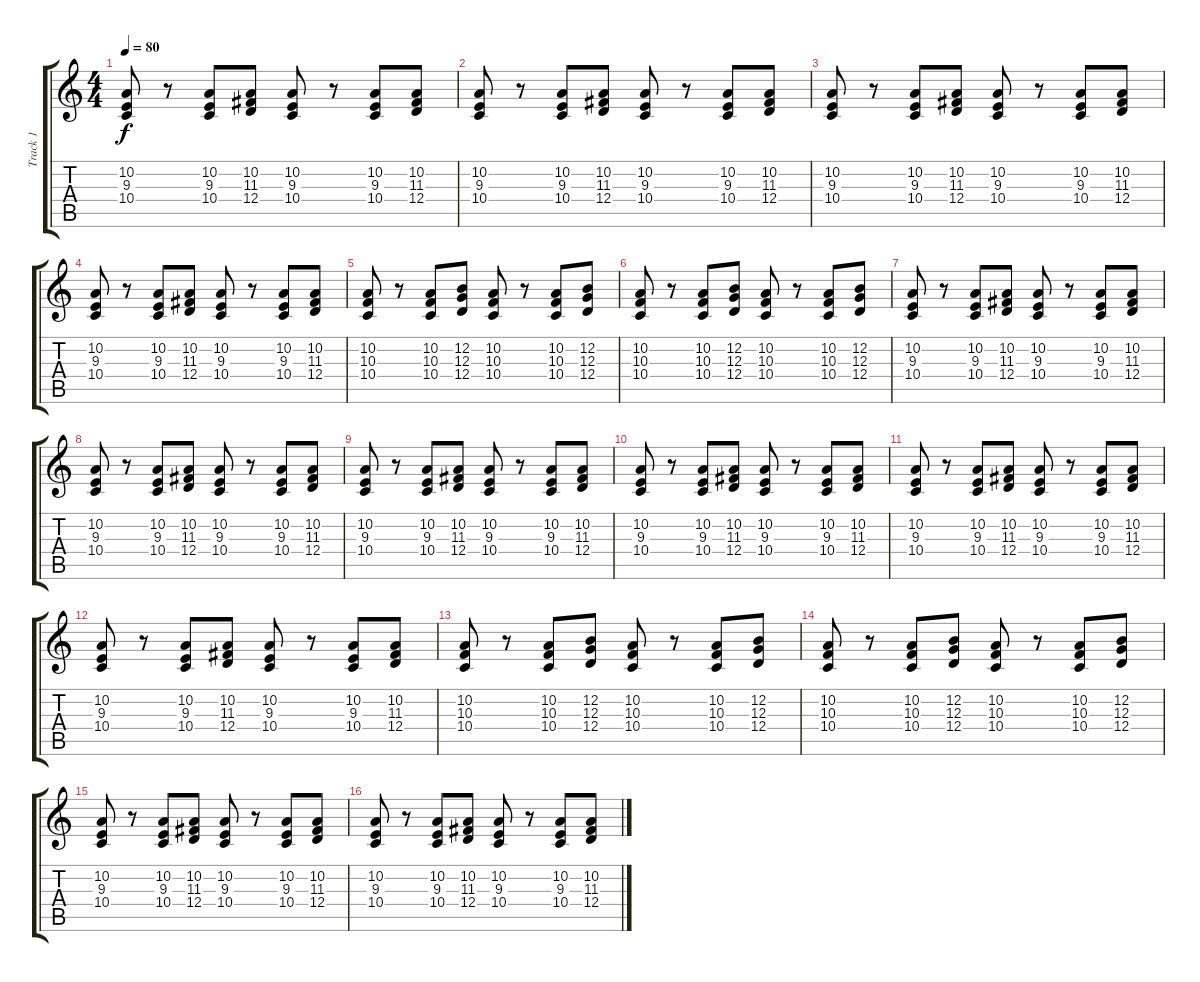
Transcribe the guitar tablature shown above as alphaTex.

\track ("Track 1" "Track 1") {instrument stringensemble1}
\staff {score tabs}
\tuning (E4 B3 G3 D3 A2 E2) {hide}
\ts (4 4)
\tempo 80
\clef g2
\ks c
(10.2 9.3 10.4).8{dy f} r.8 (10.2 9.3 10.4).8 (10.2 11.3 12.4).8 (10.2 9.3 10.4).8 r.8 (10.2 9.3 10.4).8 (10.2 11.3 12.4).8 |
(10.2 9.3 10.4).8 r.8 (10.2 9.3 10.4).8 (10.2 11.3 12.4).8 (10.2 9.3 10.4).8 r.8 (10.2 9.3 10.4).8 (10.2 11.3 12.4).8 |
(10.2 9.3 10.4).8 r.8 (10.2 9.3 10.4).8 (10.2 11.3 12.4).8 (10.2 9.3 10.4).8 r.8 (10.2 9.3 10.4).8 (10.2 11.3 12.4).8 |
(10.2 9.3 10.4).8 r.8 (10.2 9.3 10.4).8 (10.2 11.3 12.4).8 (10.2 9.3 10.4).8 r.8 (10.2 9.3 10.4).8 (10.2 11.3 12.4).8 |
(10.2 10.3 10.4).8 r.8 (10.2 10.3 10.4).8 (12.2 12.3 12.4).8 (10.2 10.3 10.4).8 r.8 (10.2 10.3 10.4).8 (12.2 12.3 12.4).8 |
(10.2 10.3 10.4).8 r.8 (10.2 10.3 10.4).8 (12.2 12.3 12.4).8 (10.2 10.3 10.4).8 r.8 (10.2 10.3 10.4).8 (12.2 12.3 12.4).8 |
(10.2 9.3 10.4).8 r.8 (10.2 9.3 10.4).8 (10.2 11.3 12.4).8 (10.2 9.3 10.4).8 r.8 (10.2 9.3 10.4).8 (10.2 11.3 12.4).8 |
(10.2 9.3 10.4).8 r.8 (10.2 9.3 10.4).8 (10.2 11.3 12.4).8 (10.2 9.3 10.4).8 r.8 (10.2 9.3 10.4).8 (10.2 11.3 12.4).8 |
(10.2 9.3 10.4).8 r.8 (10.2 9.3 10.4).8 (10.2 11.3 12.4).8 (10.2 9.3 10.4).8 r.8 (10.2 9.3 10.4).8 (10.2 11.3 12.4).8 |
(10.2 9.3 10.4).8 r.8 (10.2 9.3 10.4).8 (10.2 11.3 12.4).8 (10.2 9.3 10.4).8 r.8 (10.2 9.3 10.4).8 (10.2 11.3 12.4).8 |
(10.2 9.3 10.4).8 r.8 (10.2 9.3 10.4).8 (10.2 11.3 12.4).8 (10.2 9.3 10.4).8 r.8 (10.2 9.3 10.4).8 (10.2 11.3 12.4).8 |
(10.2 9.3 10.4).8 r.8 (10.2 9.3 10.4).8 (10.2 11.3 12.4).8 (10.2 9.3 10.4).8 r.8 (10.2 9.3 10.4).8 (10.2 11.3 12.4).8 |
(10.2 10.3 10.4).8 r.8 (10.2 10.3 10.4).8 (12.2 12.3 12.4).8 (10.2 10.3 10.4).8 r.8 (10.2 10.3 10.4).8 (12.2 12.3 12.4).8 |
(10.2 10.3 10.4).8 r.8 (10.2 10.3 10.4).8 (12.2 12.3 12.4).8 (10.2 10.3 10.4).8 r.8 (10.2 10.3 10.4).8 (12.2 12.3 12.4).8 |
(10.2 9.3 10.4).8 r.8 (10.2 9.3 10.4).8 (10.2 11.3 12.4).8 (10.2 9.3 10.4).8 r.8 (10.2 9.3 10.4).8 (10.2 11.3 12.4).8 |
(10.2 9.3 10.4).8 r.8 (10.2 9.3 10.4).8 (10.2 11.3 12.4).8 (10.2 9.3 10.4).8 r.8 (10.2 9.3 10.4).8 (10.2 11.3 12.4).8
